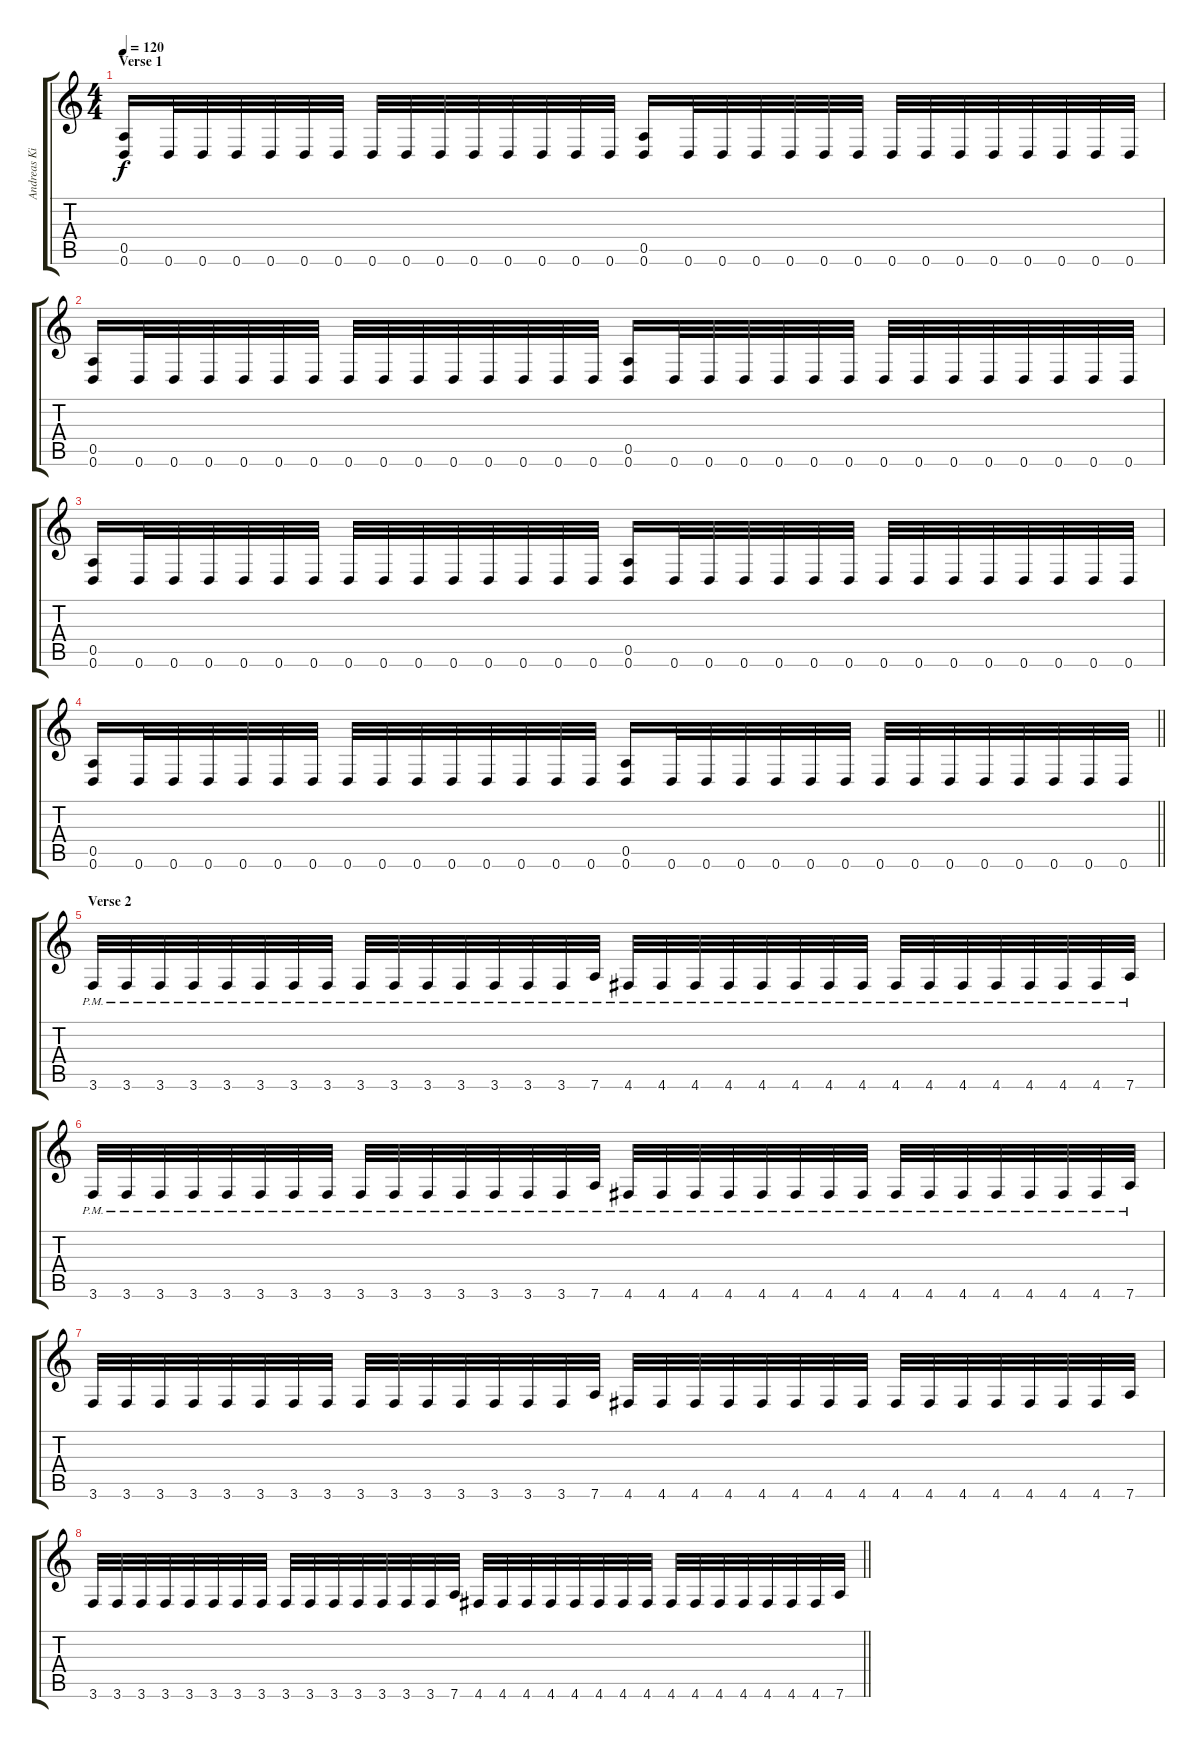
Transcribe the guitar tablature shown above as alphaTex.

\track ("Andreas Kisser 1" "Andreas Ki") {instrument distortionguitar}
\staff {score tabs}
\tuning (E4 B3 G3 D3 A2 D2) {hide}
\ts (4 4)
\section ("" "Verse 1")
\tempo 120
\clef g2
\ks c
(0.5 0.6).16{dy f} 0.6.32 0.6.32 0.6.32 0.6.32 0.6.32 0.6.32 0.6.32 0.6.32 0.6.32 0.6.32 0.6.32 0.6.32 0.6.32 0.6.32 (0.5 0.6).16 0.6.32 0.6.32 0.6.32 0.6.32 0.6.32 0.6.32 0.6.32 0.6.32 0.6.32 0.6.32 0.6.32 0.6.32 0.6.32 0.6.32 |
(0.5 0.6).16 0.6.32 0.6.32 0.6.32 0.6.32 0.6.32 0.6.32 0.6.32 0.6.32 0.6.32 0.6.32 0.6.32 0.6.32 0.6.32 0.6.32 (0.5 0.6).16 0.6.32 0.6.32 0.6.32 0.6.32 0.6.32 0.6.32 0.6.32 0.6.32 0.6.32 0.6.32 0.6.32 0.6.32 0.6.32 0.6.32 |
(0.5 0.6).16 0.6.32 0.6.32 0.6.32 0.6.32 0.6.32 0.6.32 0.6.32 0.6.32 0.6.32 0.6.32 0.6.32 0.6.32 0.6.32 0.6.32 (0.5 0.6).16 0.6.32 0.6.32 0.6.32 0.6.32 0.6.32 0.6.32 0.6.32 0.6.32 0.6.32 0.6.32 0.6.32 0.6.32 0.6.32 0.6.32 |
\barLineRight lightlight
(0.5 0.6).16 0.6.32 0.6.32 0.6.32 0.6.32 0.6.32 0.6.32 0.6.32 0.6.32 0.6.32 0.6.32 0.6.32 0.6.32 0.6.32 0.6.32 (0.5 0.6).16 0.6.32 0.6.32 0.6.32 0.6.32 0.6.32 0.6.32 0.6.32 0.6.32 0.6.32 0.6.32 0.6.32 0.6.32 0.6.32 0.6.32 |
\section ("" "Verse 2")
3.6{pm}.32 3.6{pm}.32 3.6{pm}.32 3.6{pm}.32 3.6{pm}.32 3.6{pm}.32 3.6{pm}.32 3.6{pm}.32 3.6{pm}.32 3.6{pm}.32 3.6{pm}.32 3.6{pm}.32 3.6{pm}.32 3.6{pm}.32 3.6{pm}.32 7.6{pm}.32 4.6{pm}.32 4.6{pm}.32 4.6{pm}.32 4.6{pm}.32 4.6{pm}.32 4.6{pm}.32 4.6{pm}.32 4.6{pm}.32 4.6{pm}.32 4.6{pm}.32 4.6{pm}.32 4.6{pm}.32 4.6{pm}.32 4.6{pm}.32 4.6{pm}.32 7.6{pm}.32 |
3.6{pm}.32 3.6{pm}.32 3.6{pm}.32 3.6{pm}.32 3.6{pm}.32 3.6{pm}.32 3.6{pm}.32 3.6{pm}.32 3.6{pm}.32 3.6{pm}.32 3.6{pm}.32 3.6{pm}.32 3.6{pm}.32 3.6{pm}.32 3.6{pm}.32 7.6{pm}.32 4.6{pm}.32 4.6{pm}.32 4.6{pm}.32 4.6{pm}.32 4.6{pm}.32 4.6{pm}.32 4.6{pm}.32 4.6{pm}.32 4.6{pm}.32 4.6{pm}.32 4.6{pm}.32 4.6{pm}.32 4.6{pm}.32 4.6{pm}.32 4.6{pm}.32 7.6{pm}.32 |
3.6.32 3.6.32 3.6.32 3.6.32 3.6.32 3.6.32 3.6.32 3.6.32 3.6.32 3.6.32 3.6.32 3.6.32 3.6.32 3.6.32 3.6.32 7.6.32 4.6.32 4.6.32 4.6.32 4.6.32 4.6.32 4.6.32 4.6.32 4.6.32 4.6.32 4.6.32 4.6.32 4.6.32 4.6.32 4.6.32 4.6.32 7.6.32 |
\barLineRight lightlight
3.6.32 3.6.32 3.6.32 3.6.32 3.6.32 3.6.32 3.6.32 3.6.32 3.6.32 3.6.32 3.6.32 3.6.32 3.6.32 3.6.32 3.6.32 7.6.32 4.6.32 4.6.32 4.6.32 4.6.32 4.6.32 4.6.32 4.6.32 4.6.32 4.6.32 4.6.32 4.6.32 4.6.32 4.6.32 4.6.32 4.6.32 7.6.32
